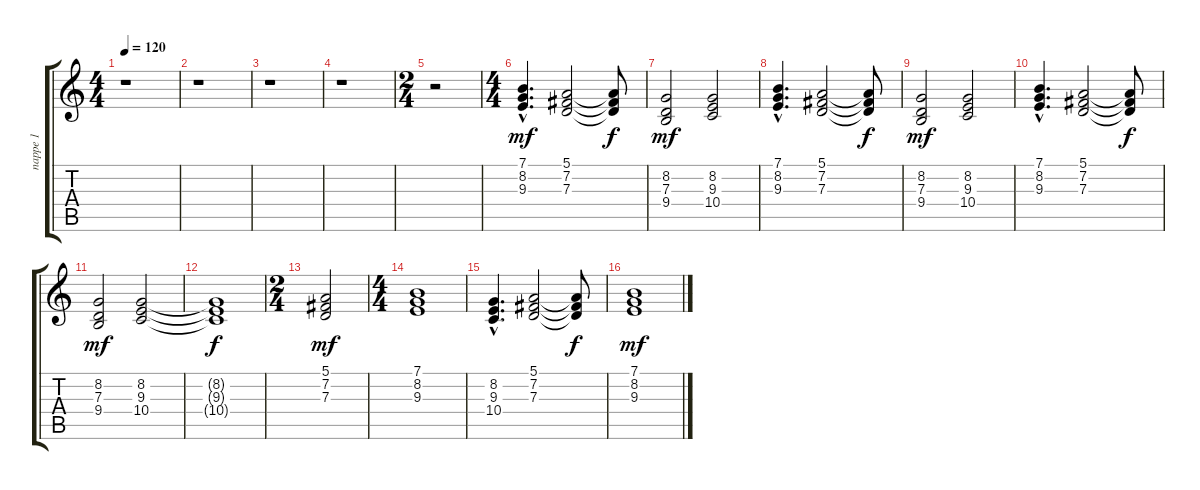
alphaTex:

\track ("nappe 1" "nappe 1") {instrument synthstrings1}
\staff {score tabs}
\tuning (E4 B3 G3 D3 A2 E2) {hide}
\ts (4 4)
\tempo 120
\clef g2
\ks c
r.1{dy mf instrument synthstrings1} |
r.1 |
r.1 |
r.1 |
\ts (2 4)
r.2 |
\ts (4 4)
(7.1{hac} 8.2{hac} 9.3{hac}).4{d} (5.1 7.2 7.3).2 (5.1{t} 7.2{t} 7.3{t}).8{dy f} |
(8.2 7.3 9.4).2{dy mf} (8.2 9.3 10.4).2 |
(7.1{hac} 8.2{hac} 9.3{hac}).4{d} (5.1 7.2 7.3).2 (5.1{t} 7.2{t} 7.3{t}).8{dy f} |
(8.2 7.3 9.4).2{dy mf} (8.2 9.3 10.4).2 |
(7.1{hac} 8.2{hac} 9.3{hac}).4{d} (5.1 7.2 7.3).2 (5.1{t} 7.2{t} 7.3{t}).8{dy f} |
(8.2 7.3 9.4).2{dy mf} (8.2 9.3 10.4).2 |
(8.2{t} 9.3{t} 10.4{t}).1{dy f} |
\ts (2 4)
(5.1 7.2 7.3).2{dy mf} |
\ts (4 4)
(7.1 8.2 9.3).1 |
(8.2{hac} 9.3{hac} 10.4{hac}).4{d} (5.1 7.2 7.3).2 (5.1{t} 7.2{t} 7.3{t}).8{dy f} |
(7.1 8.2 9.3).1{dy mf}
